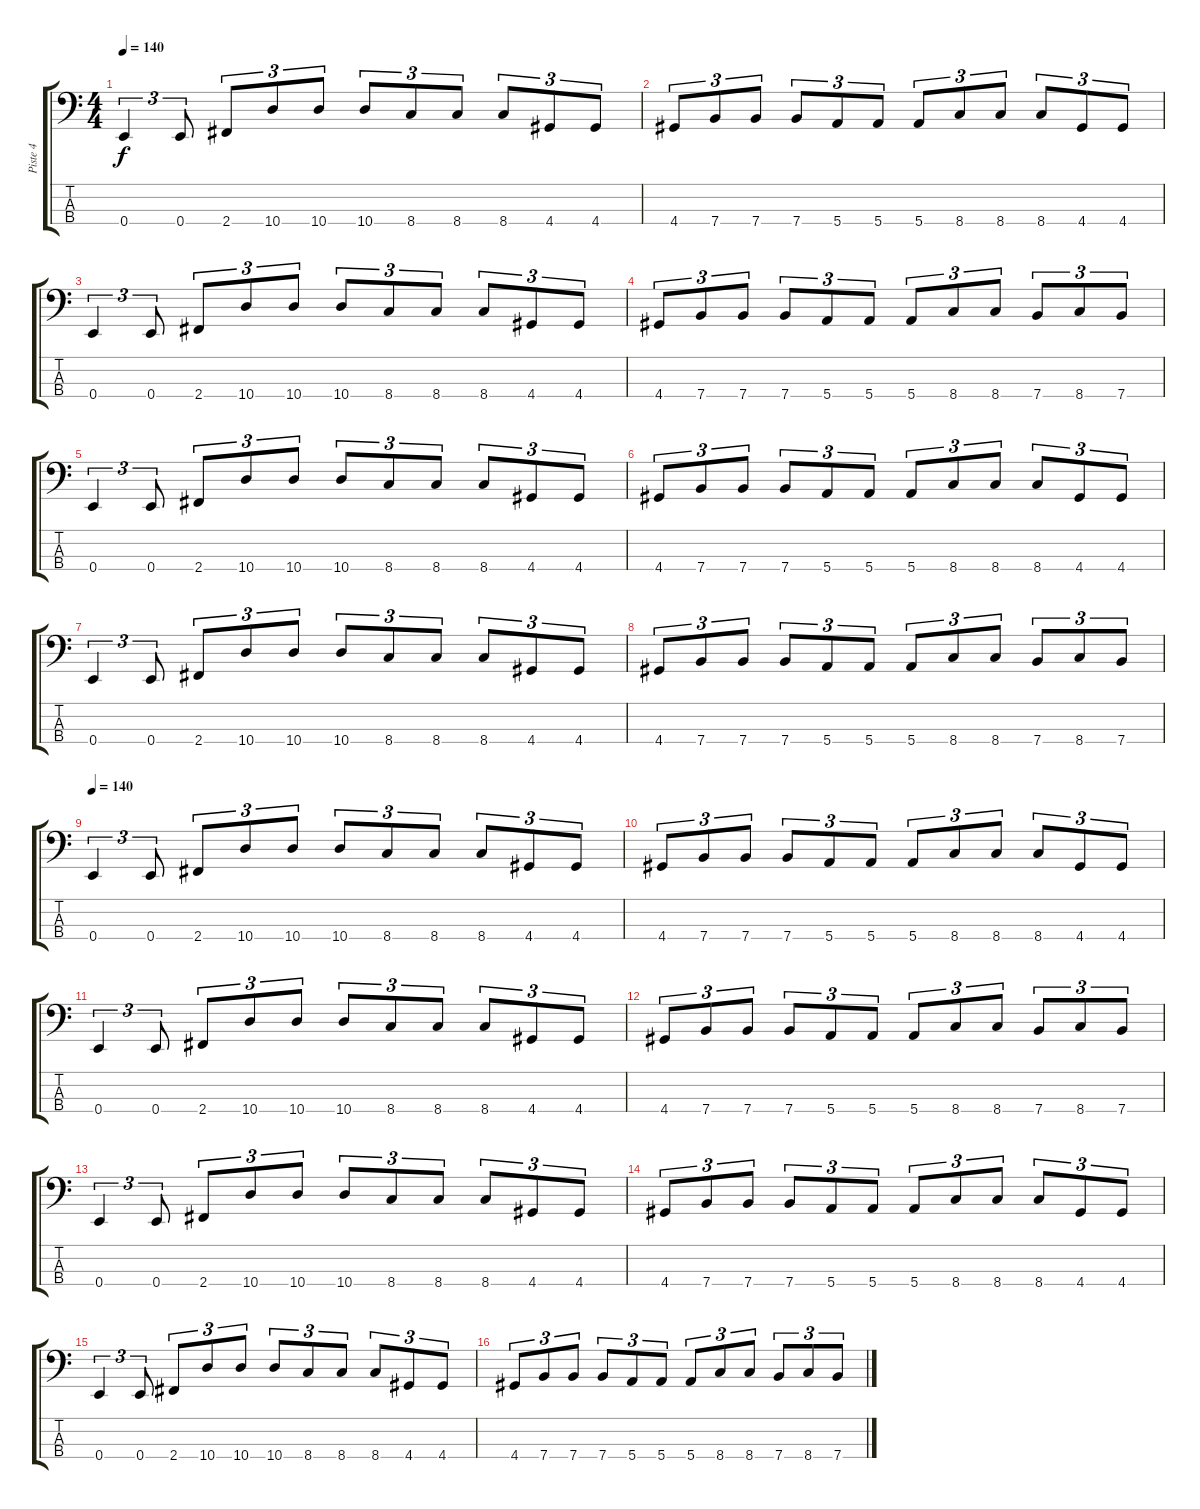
\track ("Piste 4" "Piste 4") {instrument electricbassfinger}
\staff {score tabs}
\tuning (G2 D2 A1 E1) {hide}
\ts (4 4)
\tempo 140
\clef f4
\ks c
0.4.4{tu (3 2) dy f} 0.4.8{tu (3 2)} 2.4.8{tu (3 2)} 10.4.8{tu (3 2)} 10.4.8{tu (3 2)} 10.4.8{tu (3 2)} 8.4.8{tu (3 2)} 8.4.8{tu (3 2)} 8.4.8{tu (3 2)} 4.4.8{tu (3 2)} 4.4.8{tu (3 2)} |
4.4.8{tu (3 2)} 7.4.8{tu (3 2)} 7.4.8{tu (3 2)} 7.4.8{tu (3 2)} 5.4.8{tu (3 2)} 5.4.8{tu (3 2)} 5.4.8{tu (3 2)} 8.4.8{tu (3 2)} 8.4.8{tu (3 2)} 8.4.8{tu (3 2)} 4.4.8{tu (3 2)} 4.4.8{tu (3 2)} |
0.4.4{tu (3 2)} 0.4.8{tu (3 2)} 2.4.8{tu (3 2)} 10.4.8{tu (3 2)} 10.4.8{tu (3 2)} 10.4.8{tu (3 2)} 8.4.8{tu (3 2)} 8.4.8{tu (3 2)} 8.4.8{tu (3 2)} 4.4.8{tu (3 2)} 4.4.8{tu (3 2)} |
4.4.8{tu (3 2)} 7.4.8{tu (3 2)} 7.4.8{tu (3 2)} 7.4.8{tu (3 2)} 5.4.8{tu (3 2)} 5.4.8{tu (3 2)} 5.4.8{tu (3 2)} 8.4.8{tu (3 2)} 8.4.8{tu (3 2)} 7.4.8{tu (3 2)} 8.4.8{tu (3 2)} 7.4.8{tu (3 2)} |
0.4.4{tu (3 2)} 0.4.8{tu (3 2)} 2.4.8{tu (3 2)} 10.4.8{tu (3 2)} 10.4.8{tu (3 2)} 10.4.8{tu (3 2)} 8.4.8{tu (3 2)} 8.4.8{tu (3 2)} 8.4.8{tu (3 2)} 4.4.8{tu (3 2)} 4.4.8{tu (3 2)} |
4.4.8{tu (3 2)} 7.4.8{tu (3 2)} 7.4.8{tu (3 2)} 7.4.8{tu (3 2)} 5.4.8{tu (3 2)} 5.4.8{tu (3 2)} 5.4.8{tu (3 2)} 8.4.8{tu (3 2)} 8.4.8{tu (3 2)} 8.4.8{tu (3 2)} 4.4.8{tu (3 2)} 4.4.8{tu (3 2)} |
0.4.4{tu (3 2)} 0.4.8{tu (3 2)} 2.4.8{tu (3 2)} 10.4.8{tu (3 2)} 10.4.8{tu (3 2)} 10.4.8{tu (3 2)} 8.4.8{tu (3 2)} 8.4.8{tu (3 2)} 8.4.8{tu (3 2)} 4.4.8{tu (3 2)} 4.4.8{tu (3 2)} |
4.4.8{tu (3 2)} 7.4.8{tu (3 2)} 7.4.8{tu (3 2)} 7.4.8{tu (3 2)} 5.4.8{tu (3 2)} 5.4.8{tu (3 2)} 5.4.8{tu (3 2)} 8.4.8{tu (3 2)} 8.4.8{tu (3 2)} 7.4.8{tu (3 2)} 8.4.8{tu (3 2)} 7.4.8{tu (3 2)} |
\tempo 140
0.4.4{tu (3 2)} 0.4.8{tu (3 2)} 2.4.8{tu (3 2)} 10.4.8{tu (3 2)} 10.4.8{tu (3 2)} 10.4.8{tu (3 2)} 8.4.8{tu (3 2)} 8.4.8{tu (3 2)} 8.4.8{tu (3 2)} 4.4.8{tu (3 2)} 4.4.8{tu (3 2)} |
4.4.8{tu (3 2)} 7.4.8{tu (3 2)} 7.4.8{tu (3 2)} 7.4.8{tu (3 2)} 5.4.8{tu (3 2)} 5.4.8{tu (3 2)} 5.4.8{tu (3 2)} 8.4.8{tu (3 2)} 8.4.8{tu (3 2)} 8.4.8{tu (3 2)} 4.4.8{tu (3 2)} 4.4.8{tu (3 2)} |
0.4.4{tu (3 2)} 0.4.8{tu (3 2)} 2.4.8{tu (3 2)} 10.4.8{tu (3 2)} 10.4.8{tu (3 2)} 10.4.8{tu (3 2)} 8.4.8{tu (3 2)} 8.4.8{tu (3 2)} 8.4.8{tu (3 2)} 4.4.8{tu (3 2)} 4.4.8{tu (3 2)} |
4.4.8{tu (3 2)} 7.4.8{tu (3 2)} 7.4.8{tu (3 2)} 7.4.8{tu (3 2)} 5.4.8{tu (3 2)} 5.4.8{tu (3 2)} 5.4.8{tu (3 2)} 8.4.8{tu (3 2)} 8.4.8{tu (3 2)} 7.4.8{tu (3 2)} 8.4.8{tu (3 2)} 7.4.8{tu (3 2)} |
0.4.4{tu (3 2)} 0.4.8{tu (3 2)} 2.4.8{tu (3 2)} 10.4.8{tu (3 2)} 10.4.8{tu (3 2)} 10.4.8{tu (3 2)} 8.4.8{tu (3 2)} 8.4.8{tu (3 2)} 8.4.8{tu (3 2)} 4.4.8{tu (3 2)} 4.4.8{tu (3 2)} |
4.4.8{tu (3 2)} 7.4.8{tu (3 2)} 7.4.8{tu (3 2)} 7.4.8{tu (3 2)} 5.4.8{tu (3 2)} 5.4.8{tu (3 2)} 5.4.8{tu (3 2)} 8.4.8{tu (3 2)} 8.4.8{tu (3 2)} 8.4.8{tu (3 2)} 4.4.8{tu (3 2)} 4.4.8{tu (3 2)} |
0.4.4{tu (3 2)} 0.4.8{tu (3 2)} 2.4.8{tu (3 2)} 10.4.8{tu (3 2)} 10.4.8{tu (3 2)} 10.4.8{tu (3 2)} 8.4.8{tu (3 2)} 8.4.8{tu (3 2)} 8.4.8{tu (3 2)} 4.4.8{tu (3 2)} 4.4.8{tu (3 2)} |
4.4.8{tu (3 2)} 7.4.8{tu (3 2)} 7.4.8{tu (3 2)} 7.4.8{tu (3 2)} 5.4.8{tu (3 2)} 5.4.8{tu (3 2)} 5.4.8{tu (3 2)} 8.4.8{tu (3 2)} 8.4.8{tu (3 2)} 7.4.8{tu (3 2)} 8.4.8{tu (3 2)} 7.4.8{tu (3 2)}
